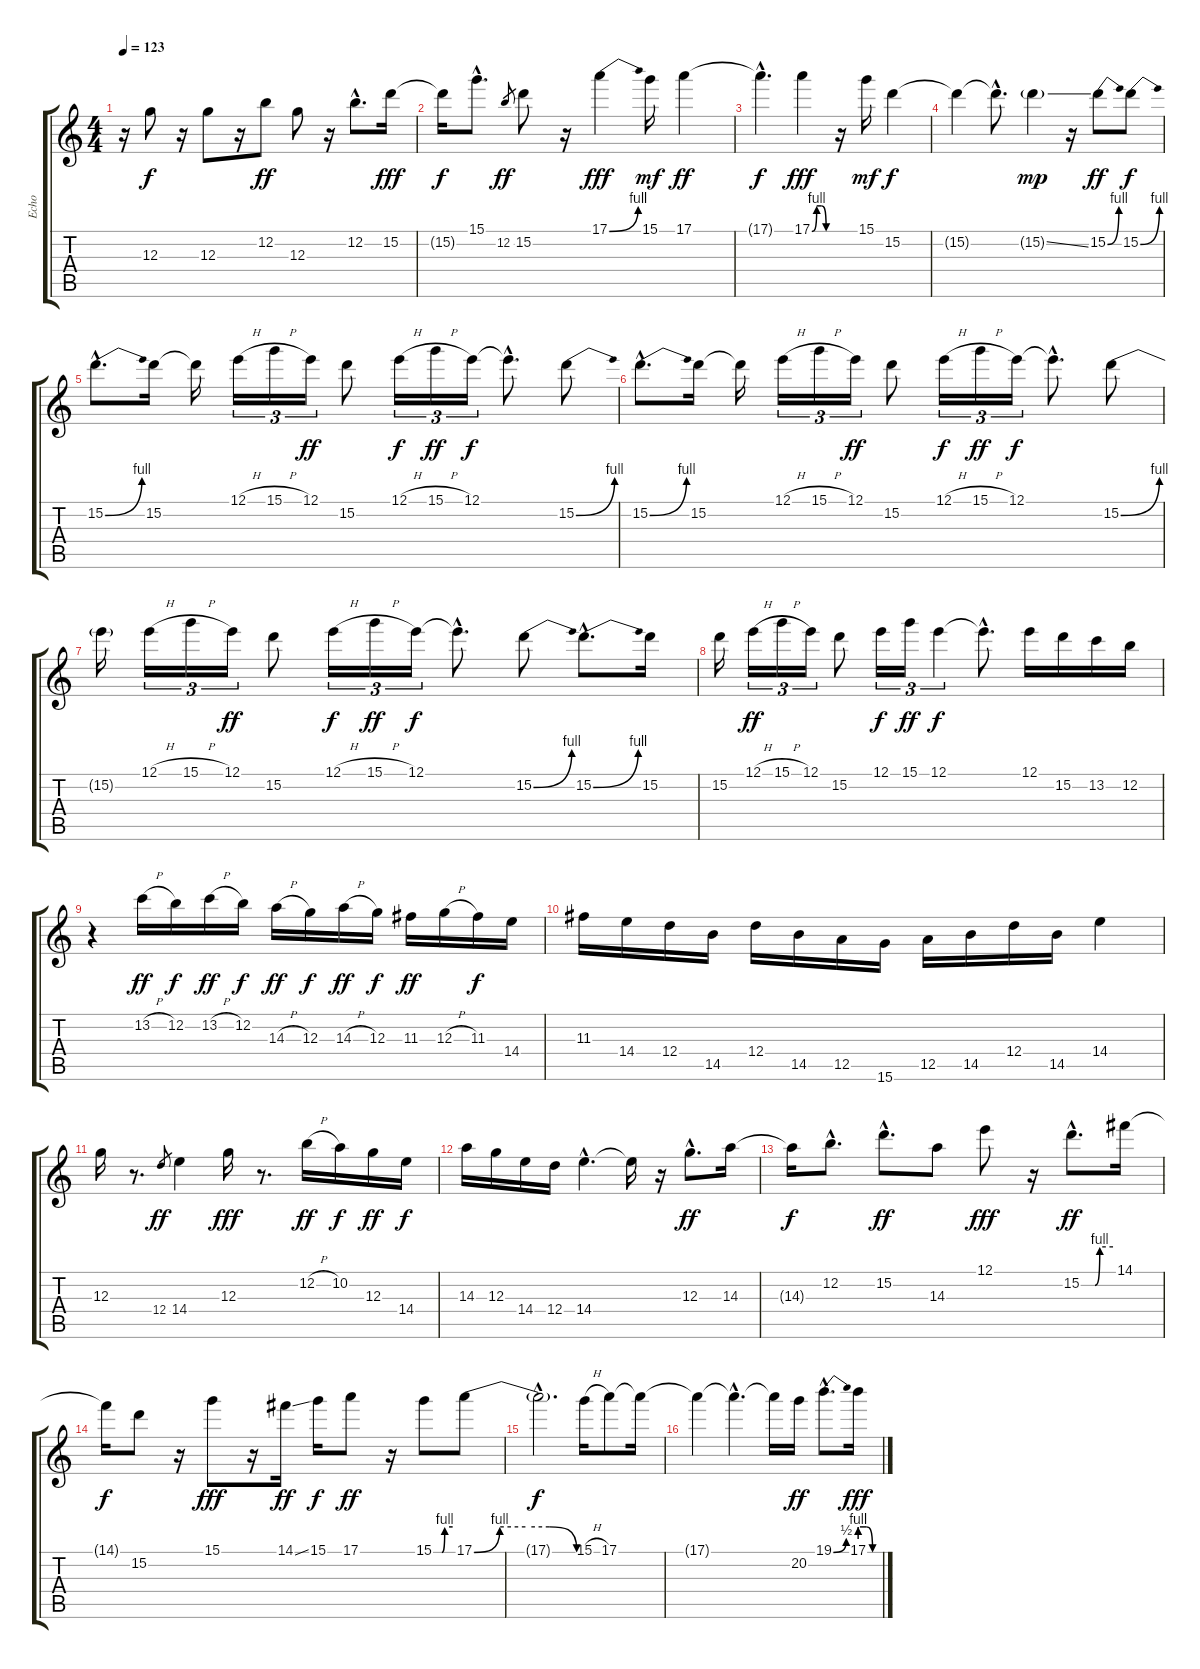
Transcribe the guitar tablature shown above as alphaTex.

\track ("Echo" "Echo") {instrument overdrivenguitar}
\staff {score tabs}
\tuning (E4 B3 G3 D3 A2 E2) {hide}
\ts (4 4)
\tempo 123
\clef g2
\ks c
r.16{dy ff} 12.3.8{dy f} r.16 12.3.8 r.16 12.2.8{dy ff} 12.3.8 r.16 12.2{hac}.8{d} 15.2.16{dy fff} |
15.2{t}.16{dy f} 15.1{hac}.8{d} 12.2.8{gr dy ff} 15.2.8 r.16 17.1{be (bend 0 0 60 4)}.4{dy fff} 15.1.16{dy mf} 17.1.4{dy ff} |
17.1{hac t}.4{d dy f} 17.1{be (custom 0 0 15 4 30 4 45 0 60 0)}.4{dy fff} r.16 15.1.16{dy mf} 15.2.4{dy f} |
15.2{t}.4 15.2{hac t}.8{d} 15.2{ss g}.4{dy mp} r.16 15.2{be (bend 0 0 60 4)}.8{dy ff} 15.2{be (bend 0 0 60 4)}.8{dy f} |
15.2{be (bend 0 0 60 4) hac}.8{d} 15.2.16 15.2{t}.16 12.1{h}.16{tu (3 2)} 15.1{h}.16{tu (3 2)} 12.1.16{tu (3 2) dy ff} 15.2.8 12.1{h}.16{tu (3 2) dy f} 15.1{h}.16{tu (3 2) dy ff} 12.1.16{tu (3 2) dy f} 12.1{hac t}.8{d} 15.2{be (bend 0 0 60 4)}.8 |
15.2{be (bend 0 0 60 4) hac}.8{d} 15.2.16 15.2{t}.16 12.1{h}.16{tu (3 2)} 15.1{h}.16{tu (3 2)} 12.1.16{tu (3 2) dy ff} 15.2.8 12.1{h}.16{tu (3 2) dy f} 15.1{h}.16{tu (3 2) dy ff} 12.1.16{tu (3 2) dy f} 12.1{hac t}.8{d} 15.2{be (bend 0 0 60 4)}.8 |
15.2{t}.16 12.1{h}.16{tu (3 2)} 15.1{h}.16{tu (3 2)} 12.1.16{tu (3 2) dy ff} 15.2.8 12.1{h}.16{tu (3 2) dy f} 15.1{h}.16{tu (3 2) dy ff} 12.1.16{tu (3 2) dy f} 12.1{hac t}.8{d} 15.2{be (bend 0 0 60 4)}.8 15.2{be (bend 0 0 60 4) hac}.8{d} 15.2.16 |
15.2.16 12.1{h}.16{tu (3 2) dy ff} 15.1{h}.16{tu (3 2)} 12.1.16{tu (3 2)} 15.2.8 12.1.16{tu (3 2) dy f} 15.1.16{tu (3 2) dy ff} 12.1.4{tu (3 2) dy f} 12.1{hac t}.8{d} 12.1.16 15.2.16 13.2.16 12.2.16 |
r.4 13.2{h}.16{dy ff} 12.2.16{dy f} 13.2{h}.16{dy ff} 12.2.16{dy f} 14.3{h}.16{dy ff} 12.3.16{dy f} 14.3{h}.16{dy ff} 12.3.16{dy f} 11.3.16{dy ff} 12.3{h}.16 11.3.16{dy f} 14.4.16 |
11.3.16 14.4.16 12.4.16 14.5.16 12.4.16 14.5.16 12.5.16 15.6.16 12.5.16 14.5.16 12.4.16 14.5.16 14.4.4 |
12.3.16 r.8{d} 12.4.8{gr dy ff} 14.4.4 12.3.16{dy fff} r.8{d} 12.2{h}.16{dy ff} 10.2.16{dy f} 12.3.16{dy ff} 14.4.16{dy f} |
14.3.16 12.3.16 14.4.16 12.4.16 14.4{hac}.4{d} 14.4{t}.16 r.16 12.3{hac}.8{d dy ff} 14.3.16 |
14.3{t}.16{dy f} 12.2{hac}.8{d} 15.2{hac}.8{d dy ff} 14.3.8 12.1.8{dy fff} r.16 15.2{be (custom 0 0 26 0 35 4 60 4) hac}.8{d dy ff} 14.1.16 |
14.1{t}.16{dy f} 15.2.8 r.16 15.1.8{dy fff} r.16 14.1{ss}.16{dy ff} 15.1.16{dy f} 17.1.8{dy ff} r.16 15.1{be (custom 0 0 26 0 35 4 60 4)}.8 17.1{be (custom 0 0 15 4 30 4 44 4 60 0)}.8 |
17.1{hac t}.2{d dy f} 15.1{h}.16 17.1.8 17.1{t}.16 |
17.1{t}.4 17.1{hac t}.4{d} 17.1{t}.16 20.2.16{dy ff} 19.1{be (bend 0 0 60 2) hac}.8{d} 17.1{be (custom 0 4 20 4 40 0 60 0)}.16{dy fff}
